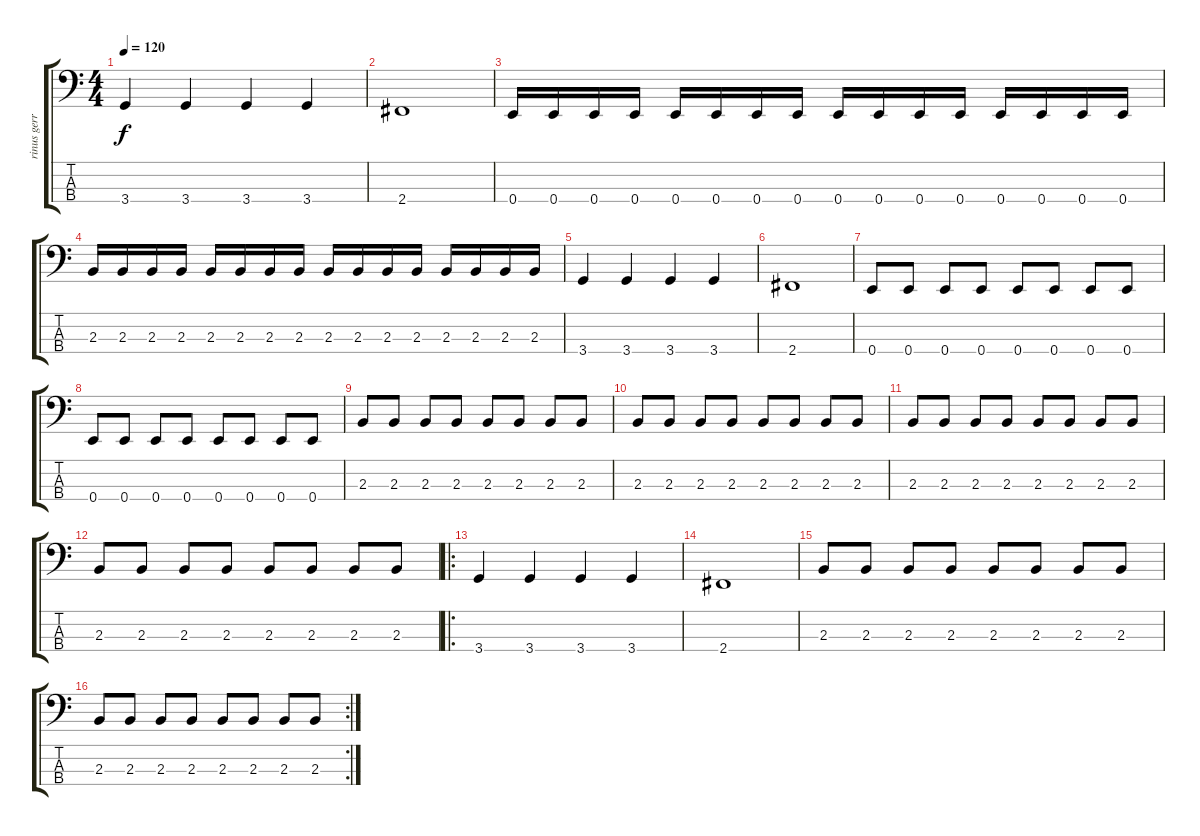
\track ("rinus gerritsen" "rinus gerr") {instrument acousticbass}
\staff {score tabs}
\tuning (G2 D2 A1 E1) {hide}
\ts (4 4)
\tempo 120
\clef f4
\ks c
3.4.4{dy f} 3.4.4 3.4.4 3.4.4 |
2.4.1 |
0.4.16 0.4.16 0.4.16 0.4.16 0.4.16 0.4.16 0.4.16 0.4.16 0.4.16 0.4.16 0.4.16 0.4.16 0.4.16 0.4.16 0.4.16 0.4.16 |
2.3.16 2.3.16 2.3.16 2.3.16 2.3.16 2.3.16 2.3.16 2.3.16 2.3.16 2.3.16 2.3.16 2.3.16 2.3.16 2.3.16 2.3.16 2.3.16 |
3.4.4 3.4.4 3.4.4 3.4.4 |
2.4.1 |
0.4.8 0.4.8 0.4.8 0.4.8 0.4.8 0.4.8 0.4.8 0.4.8 |
0.4.8 0.4.8 0.4.8 0.4.8 0.4.8 0.4.8 0.4.8 0.4.8 |
2.3.8 2.3.8 2.3.8 2.3.8 2.3.8 2.3.8 2.3.8 2.3.8 |
2.3.8 2.3.8 2.3.8 2.3.8 2.3.8 2.3.8 2.3.8 2.3.8 |
2.3.8 2.3.8 2.3.8 2.3.8 2.3.8 2.3.8 2.3.8 2.3.8 |
2.3.8 2.3.8 2.3.8 2.3.8 2.3.8 2.3.8 2.3.8 2.3.8 |
\ro
3.4.4 3.4.4 3.4.4 3.4.4 |
2.4.1 |
2.3.8 2.3.8 2.3.8 2.3.8 2.3.8 2.3.8 2.3.8 2.3.8 |
\rc 2
2.3.8 2.3.8 2.3.8 2.3.8 2.3.8 2.3.8 2.3.8 2.3.8
